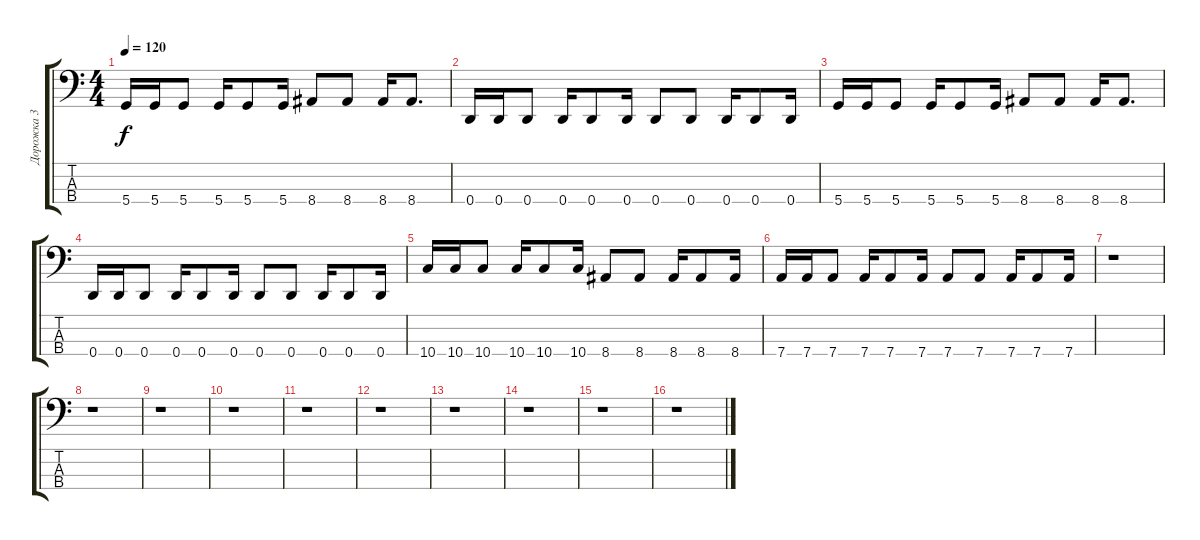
\track ("Дорожка 3" "Дорожка 3") {instrument electricbassfinger}
\staff {score tabs}
\tuning (G2 D2 A1 D1) {hide}
\ts (4 4)
\tempo 120
\clef f4
\ks c
5.4.16{dy f} 5.4.16 5.4.8 5.4.16 5.4.8 5.4.16 8.4.8 8.4.8 8.4.16 8.4.8{d} |
0.4.16 0.4.16 0.4.8 0.4.16 0.4.8 0.4.16 0.4.8 0.4.8 0.4.16 0.4.8 0.4.16 |
5.4.16 5.4.16 5.4.8 5.4.16 5.4.8 5.4.16 8.4.8 8.4.8 8.4.16 8.4.8{d} |
0.4.16 0.4.16 0.4.8 0.4.16 0.4.8 0.4.16 0.4.8 0.4.8 0.4.16 0.4.8 0.4.16 |
10.4.16 10.4.16 10.4.8 10.4.16 10.4.8 10.4.16 8.4.8 8.4.8 8.4.16 8.4.8 8.4.16 |
7.4.16 7.4.16 7.4.8 7.4.16 7.4.8 7.4.16 7.4.8 7.4.8 7.4.16 7.4.8 7.4.16 |
r.1 |
r.1 |
r.1 |
r.1 |
r.1 |
r.1 |
r.1 |
r.1 |
r.1 |
r.1
